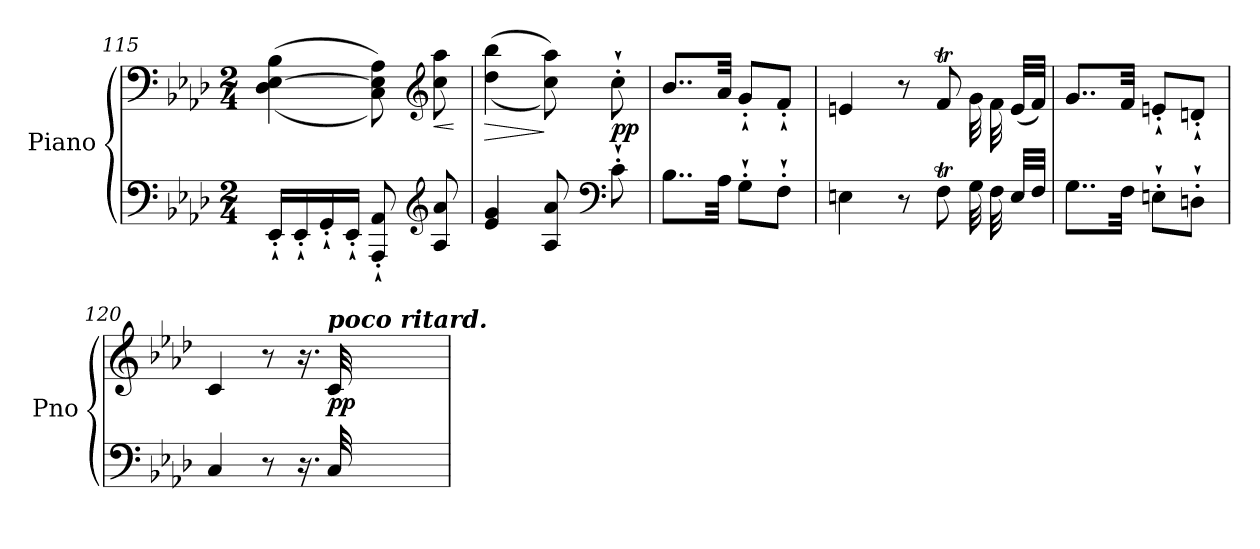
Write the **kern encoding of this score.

**kern	**kern	**dynam
*part1	*part1	*part1
*staff2	*staff1	*staff1/2
*I"Piano	*	*
*I'Pno	*	*
*clefF4	*clefF4	*
*k[b-e-a-d-]	*k[b-e-a-d-]	*
*M2/4	*M2/4	*
=115	=115	=115
16EE-'`/LL	((>4D-\ [4E-\ 4B-\	.
16EE-'`/	.	.
16GG'`/	.	.
16EE-'`/JJ	.	.
8AAA-/'` 8AA-/'`	8C\ 8E-\] 8A-\))	.
*clefG2	*clefG2	*
!	!	!LO:HP:b
8A-/ 8a-/	8cc\ 8aa-\	<
.	.	[
!!LO:LB:g=z
=116	=116	=116
!	!	!LO:HP:b
4e-/ 4g/	((4dd-\ 4bb-\	>
8A-/ 8a-/	8cc\ 8aa-\))	]
*clefF4	*	*
!	!	!LO:DY:b
8c'`\	8cc'`\	pp
!!LO:LB:g=z
=117	=117	=117
8..B-\L	8..b-/L	.
32A-\Jkk	32a-/Jkk	.
8G'`\L	8g'`/L	.
8F'`\J	8f'`/J	.
=118	=118	=118
*^	*^	*
4En\	4.ryy	4en/	4.ryy	.
8r	.	8r	.	.
*	*Xtuplet	*	*Xtuplet	*
8FT\	40ryy	8fT/	40ryy	.
.	40G	.	40g	.
.	40F	.	40f	.
.	40E/LL	.	(40e/LL	.
.	40F/JJ	.	40f/JJ)	.
*v	*v	*	*	*
*	*v	*v	*
=119	=119	=119
8..G\L	8..g/L	.
32F\Jkk	32f/Jkk	.
8En'`\L	8en'`/L	.
8Dn'`\J	8dn'`/J	.
=120	=120	=120
4C/	4c/	.
8r	8r	.
16.r	16.r	.
!	!LO:TX:a:Bi:t=poco ritard.	!
!	!	!LO:DY:b
32C/	32c/	pp
=	=	=
*-	*-	*-
